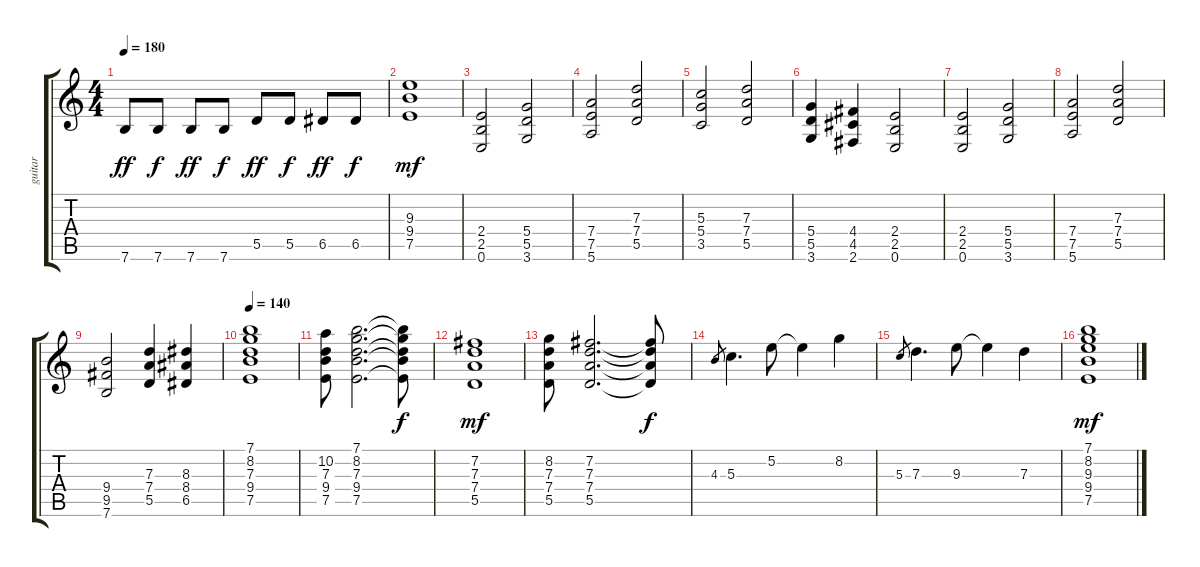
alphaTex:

\track ("guitar" "guitar") {instrument overdrivenguitar}
\staff {score tabs}
\tuning (E4 B3 G3 D3 A2 E2) {hide}
\ts (4 4)
\tempo 180
\clef g2
\ks c
7.6.8{dy ff} 7.6.8{dy f} 7.6.8{dy ff} 7.6.8{dy f} 5.5.8{dy ff} 5.5.8{dy f} 6.5.8{dy ff} 6.5.8{dy f} |
(9.3 9.4 7.5).1{dy mf} |
(2.4 2.5 0.6).2 (5.4 5.5 3.6).2 |
(7.4 7.5 5.6).2 (7.3 7.4 5.5).2 |
(5.3 5.4 3.5).2 (7.3 7.4 5.5).2 |
(5.4 5.5 3.6).4 (4.4 4.5 2.6).4 (2.4 2.5 0.6).2 |
(2.4 2.5 0.6).2 (5.4 5.5 3.6).2 |
(7.4 7.5 5.6).2 (7.3 7.4 5.5).2 |
(9.4 9.5 7.6).2 (7.3 7.4 5.5).4 (8.3 8.4 6.5).4 |
\tempo 140
(7.1 8.2 7.3 9.4 7.5).1 |
(10.2 7.3 9.4 7.5).8 (7.1 8.2 7.3 9.4 7.5).2{d} (7.1{t} 8.2{t} 7.3{t} 9.4{t} 7.5{t}).8{dy f} |
(7.2 7.3 7.4 5.5).1{dy mf} |
(8.2 7.3 7.4 5.5).8 (7.2 7.3 7.4 5.5).2{d} (7.2{t} 7.3{t} 7.4{t} 5.5{t}).8{dy f} |
4.3.8{gr} 5.3.4{d} 5.2.8 5.2{t}.4 8.2.4 |
5.3.8{gr} 7.3.4{d} 9.3.8 9.3{t}.4 7.3.4 |
(7.1 8.2 9.3 9.4 7.5).1{dy mf}
